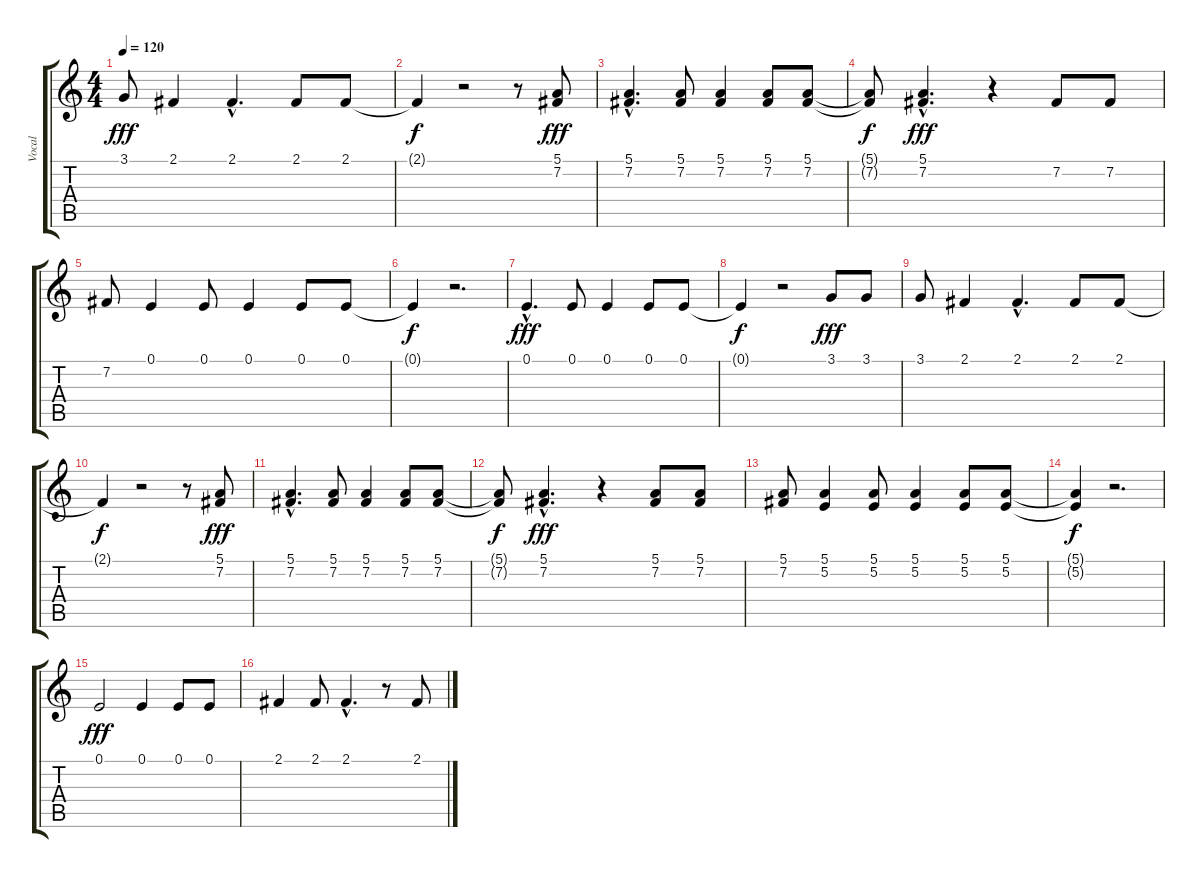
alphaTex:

\track ("Vocal" "Vocal") {instrument oboe}
\staff {score tabs}
\tuning (E4 B3 G3 D3 A2 E2) {hide}
\ts (4 4)
\tempo 120
\clef g2
\ks c
3.1.8{dy fff} 2.1.4 2.1{hac}.4{d} 2.1.8 2.1.8 |
2.1{t}.4{dy f} r.2 r.8 (5.1 7.2).8{dy fff} |
(5.1{hac} 7.2{hac}).4{d} (5.1 7.2).8 (5.1 7.2).4 (5.1 7.2).8 (5.1 7.2).8 |
(5.1{t} 7.2{t}).8{dy f} (5.1{hac} 7.2{hac}).4{d dy fff} r.4 7.2.8 7.2.8 |
7.2.8 0.1.4 0.1.8 0.1.4 0.1.8 0.1.8 |
0.1{t}.4{dy f} r.2{d} |
0.1{hac}.4{d dy fff} 0.1.8 0.1.4 0.1.8 0.1.8 |
0.1{t}.4{dy f} r.2 3.1.8{dy fff} 3.1.8 |
3.1.8 2.1.4 2.1{hac}.4{d} 2.1.8 2.1.8 |
2.1{t}.4{dy f} r.2 r.8 (5.1 7.2).8{dy fff} |
(5.1{hac} 7.2{hac}).4{d} (5.1 7.2).8 (5.1 7.2).4 (5.1 7.2).8 (5.1 7.2).8 |
(5.1{t} 7.2{t}).8{dy f} (5.1{hac} 7.2{hac}).4{d dy fff} r.4 (5.1 7.2).8 (5.1 7.2).8 |
(5.1 7.2).8 (5.1 5.2).4 (5.1 5.2).8 (5.1 5.2).4 (5.1 5.2).8 (5.1 5.2).8 |
(5.1{t} 5.2{t}).4{dy f} r.2{d} |
0.1.2{dy fff} 0.1.4 0.1.8 0.1.8 |
2.1.4 2.1.8 2.1{hac}.4{d} r.8 2.1.8
